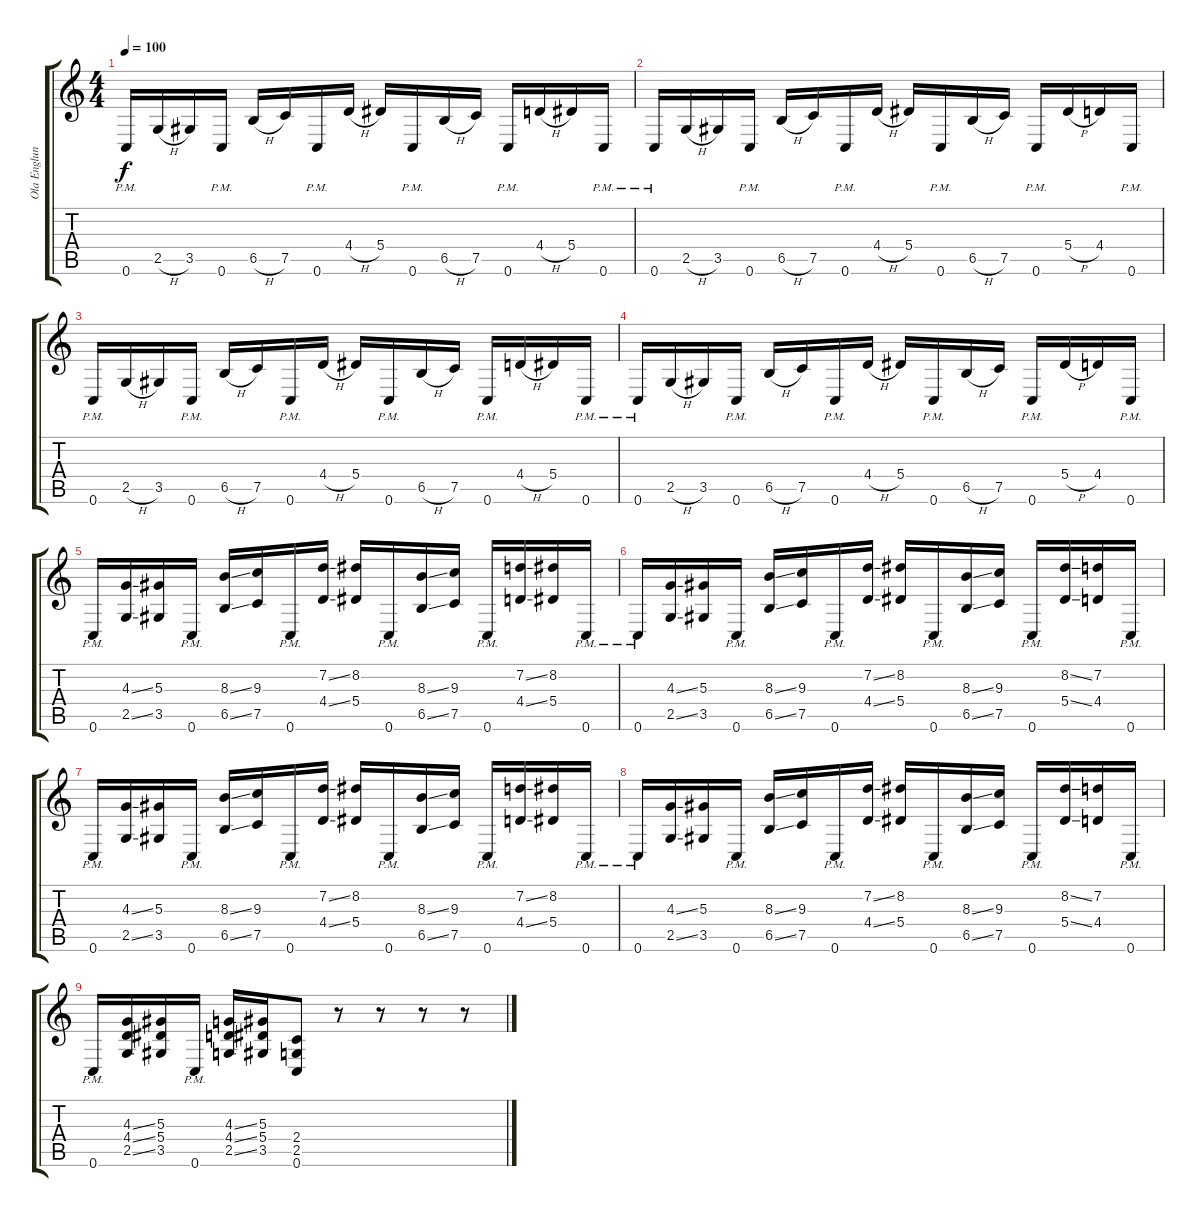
\track ("Ola Englund" "Ola Englun") {instrument distortionguitar}
\staff {score tabs}
\tuning (C4 G3 Eb3 Bb2 F2 C2) {hide}
\ts (4 4)
\tempo 100
\clef g2
\ks c
0.6{pm}.16{dy f} 2.5{h}.16 3.5.16 0.6{pm}.16 6.5{h}.16 7.5.16 0.6{pm}.16 4.4{h}.16 5.4.16 0.6{pm}.16 6.5{h}.16 7.5.16 0.6{pm}.16 4.4{h}.16 5.4.16 0.6{pm}.16 |
0.6{pm}.16 2.5{h}.16 3.5.16 0.6{pm}.16 6.5{h}.16 7.5.16 0.6{pm}.16 4.4{h}.16 5.4.16 0.6{pm}.16 6.5{h}.16 7.5.16 0.6{pm}.16 5.4{h}.16 4.4.16 0.6{pm}.16 |
0.6{pm}.16 2.5{h}.16 3.5.16 0.6{pm}.16 6.5{h}.16 7.5.16 0.6{pm}.16 4.4{h}.16 5.4.16 0.6{pm}.16 6.5{h}.16 7.5.16 0.6{pm}.16 4.4{h}.16 5.4.16 0.6{pm}.16 |
0.6{pm}.16 2.5{h}.16 3.5.16 0.6{pm}.16 6.5{h}.16 7.5.16 0.6{pm}.16 4.4{h}.16 5.4.16 0.6{pm}.16 6.5{h}.16 7.5.16 0.6{pm}.16 5.4{h}.16 4.4.16 0.6{pm}.16 |
0.6{pm}.16 (4.3{ss} 2.5{ss}).16 (5.3 3.5).16 0.6{pm}.16 (8.3{ss} 6.5{ss}).16 (9.3 7.5).16 0.6{pm}.16 (7.2{ss} 4.4{ss}).16 (8.2 5.4).16 0.6{pm}.16 (8.3{ss} 6.5{ss}).16 (9.3 7.5).16 0.6{pm}.16 (7.2{ss} 4.4{ss}).16 (8.2 5.4).16 0.6{pm}.16 |
0.6{pm}.16 (4.3{ss} 2.5{ss}).16 (5.3 3.5).16 0.6{pm}.16 (8.3{ss} 6.5{ss}).16 (9.3 7.5).16 0.6{pm}.16 (7.2{ss} 4.4{ss}).16 (8.2 5.4).16 0.6{pm}.16 (8.3{ss} 6.5{ss}).16 (9.3 7.5).16 0.6{pm}.16 (8.2{ss} 5.4{ss}).16 (7.2 4.4).16 0.6{pm}.16 |
0.6{pm}.16 (4.3{ss} 2.5{ss}).16 (5.3 3.5).16 0.6{pm}.16 (8.3{ss} 6.5{ss}).16 (9.3 7.5).16 0.6{pm}.16 (7.2{ss} 4.4{ss}).16 (8.2 5.4).16 0.6{pm}.16 (8.3{ss} 6.5{ss}).16 (9.3 7.5).16 0.6{pm}.16 (7.2{ss} 4.4{ss}).16 (8.2 5.4).16 0.6{pm}.16 |
0.6{pm}.16 (4.3{ss} 2.5{ss}).16 (5.3 3.5).16 0.6{pm}.16 (8.3{ss} 6.5{ss}).16 (9.3 7.5).16 0.6{pm}.16 (7.2{ss} 4.4{ss}).16 (8.2 5.4).16 0.6{pm}.16 (8.3{ss} 6.5{ss}).16 (9.3 7.5).16 0.6{pm}.16 (8.2{ss} 5.4{ss}).16 (7.2 4.4).16 0.6{pm}.16 |
0.6{pm}.16 (4.3{ss} 4.4{ss} 2.5{ss}).16 (5.3 5.4 3.5).16 0.6{pm}.16 (4.3{ss} 4.4{ss} 2.5{ss}).16 (5.3 5.4 3.5).16 (2.4 2.5 0.6).8 r.8 r.8 r.8 r.8
